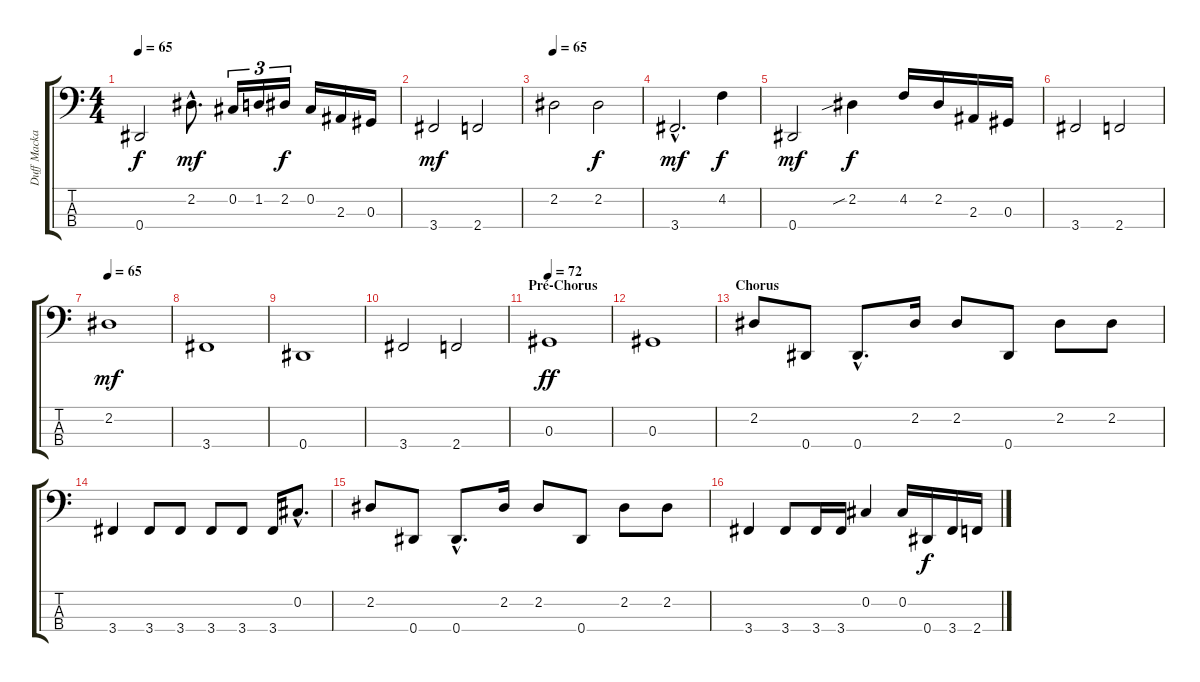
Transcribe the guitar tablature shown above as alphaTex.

\track ("Duff Mackagan" "Duff Macka") {instrument electricbasspick}
\staff {score tabs}
\tuning (Gb2 Db2 Ab1 Eb1) {hide}
\ts (4 4)
\tempo 65
\clef f4
\ks c
0.4.2{dy f} 2.2{hac}.8{d dy mf} 0.2.16{tu (3 2)} 1.2.16{tu (3 2)} 2.2.16{tu (3 2) dy f} 0.2.16 2.3.16 0.3.16 |
3.4.2{dy mf} 2.4.2 |
\tempo 65
2.2.2 2.2.2{dy f} |
3.4{hac}.2{d dy mf} 4.2.4{dy f} |
0.4.2{dy mf} 2.2{sib}.4{dy f} 4.2.16 2.2.16 2.3.16 0.3.16 |
3.4.2 2.4.2 |
\tempo 65
2.2.1{dy mf} |
3.4.1 |
0.4.1 |
3.4.2 2.4.2 |
\section ("" "Pré-Chorus")
\tempo 72
0.3.1{dy ff} |
0.3.1 |
\section ("" "Chorus")
2.2.8 0.4.8 0.4{hac}.8{d} 2.2.16 2.2.8 0.4.8 2.2.8 2.2.8 |
3.4.4 3.4.8 3.4.8 3.4.8 3.4.8 3.4.16 0.2{hac}.8{d} |
2.2.8 0.4.8 0.4{hac}.8{d} 2.2.16 2.2.8 0.4.8 2.2.8 2.2.8 |
3.4.4 3.4.8 3.4.16 3.4.16 0.2.4 0.2.16 0.4.16{dy f} 3.4.16 2.4.16
